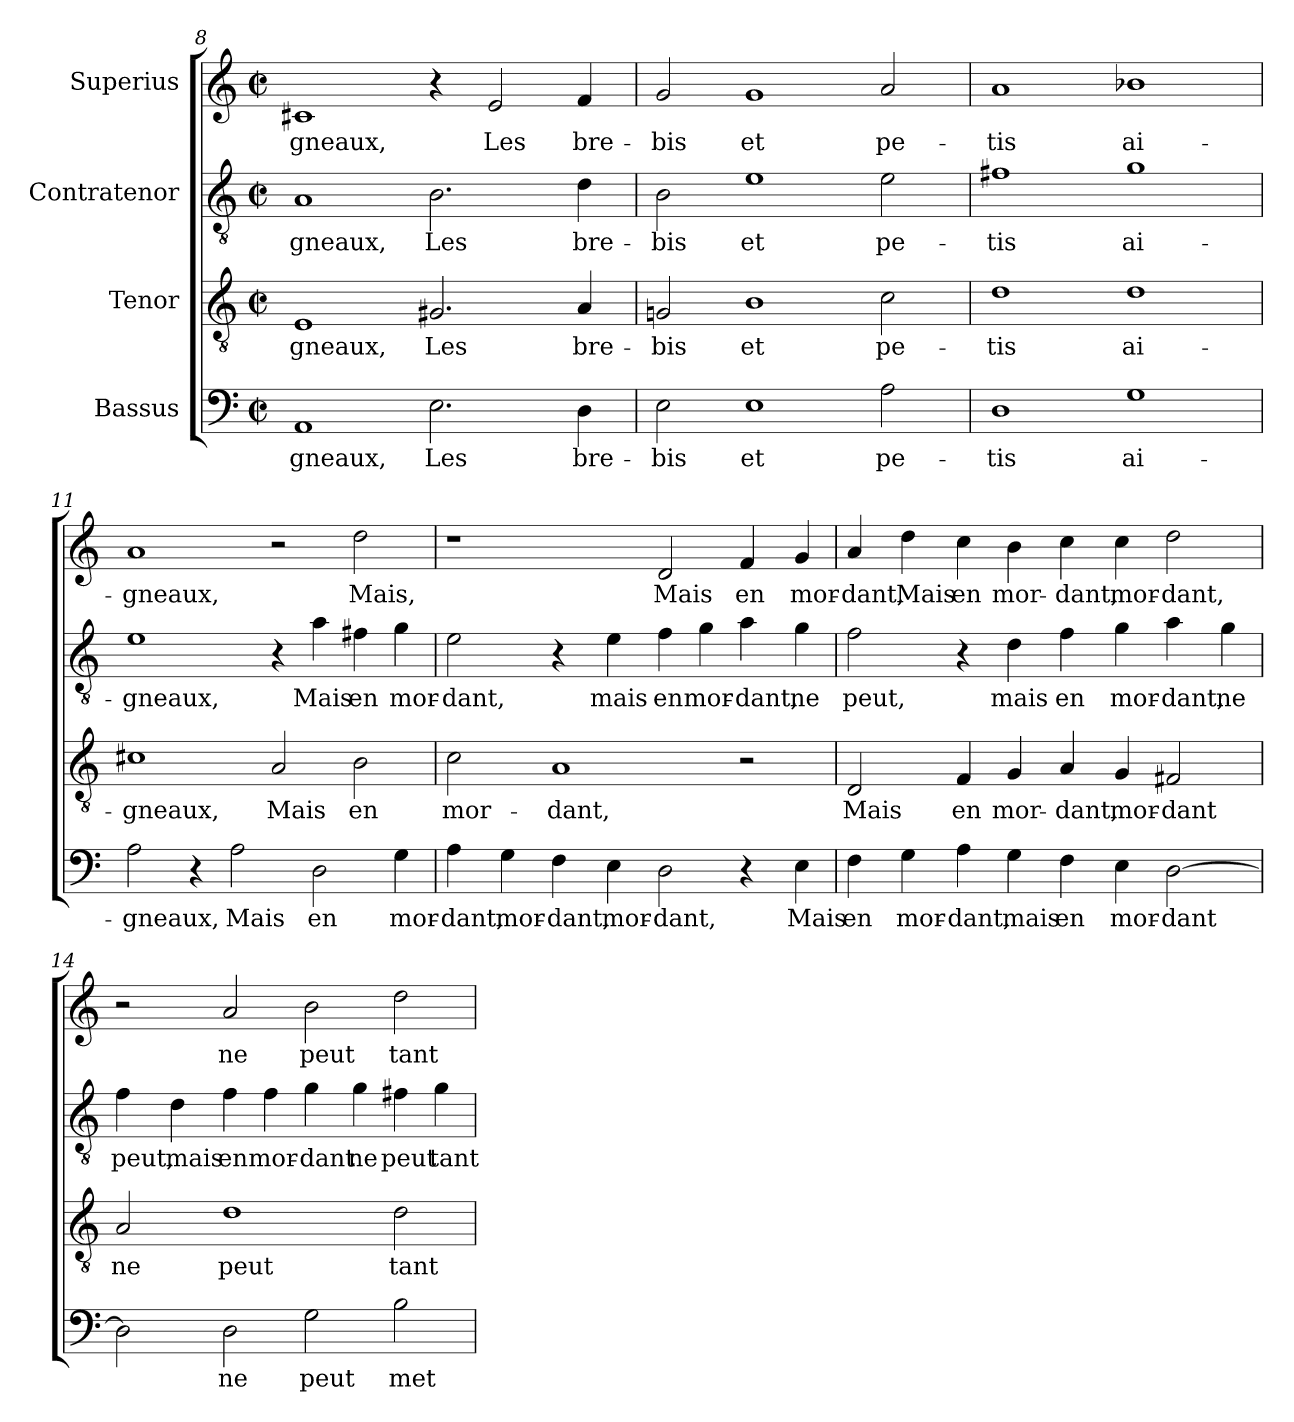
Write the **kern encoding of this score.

**kern	**text	**kern	**text	**kern	**text	**kern	**text
*part4	*part4	*part3	*part3	*part2	*part2	*part1	*part1
*staff4	*staff4	*staff3	*staff3	*staff2	*staff2	*staff1	*staff1
*I"Bassus	*	*I"Tenor	*	*I"Contratenor	*	*I"Superius	*
!!LO:LB:g=z
*clefF4	*	*clefGv2	*	*clefGv2	*	*clefG2	*
*k[]	*	*k[]	*	*k[]	*	*k[]	*
*C:	*	*C:	*	*C:	*	*C:	*
*M2/2	*	*M2/2	*	*M2/2	*	*M2/2	*
*met(c|)	*	*met(c|)	*	*met(c|)	*	*met(c|)	*
=8	=8	=8	=8	=8	=8	=8	=8
1AA/	-gneaux,	1E/	-gneaux,	1A/	-gneaux,	1c#X/	-gneaux,
2.E\	Les	2.G#X/	Les	2.B\	Les	4r	.
.	.	.	.	.	.	2e/	Les
4D\	bre-	4A/	bre-	4d\	bre-	4f/	bre-
=9	=9	=9	=9	=9	=9	=9	=9
2E\	-bis	2Gn/	-bis	2B\	-bis	2g/	-bis
1E\	et	1B\	et	1e\	et	1g/	et
2A\	pe-	2c\	pe-	2e\	pe-	2a/	pe-
=10	=10	=10	=10	=10	=10	=10	=10
1D\	-tis	1d\	-tis	1f#X\	-tis	1a/	-tis
1G\	ai-	1d\	ai-	1g\	ai-	1b-X\	ai-
=11	=11	=11	=11	=11	=11	=11	=11
2A\	-gneaux,	1c#X\	-gneaux,	1e\	-gneaux,	1a/	-gneaux,
4r	.	.	.	.	.	.	.
2A\	Mais	.	.	.	.	.	.
.	.	2A/	Mais	4r	.	2r	.
2D\	en	.	.	4a\	Mais	.	.
.	.	2B\	en	4f#X\	en	2dd\	Mais,
4G\	mor-	.	.	4g\	mor-	.	.
=12	=12	=12	=12	=12	=12	=12	=12
4A\	-dant,	2c\	mor-	2e\	-dant,	1r	.
4G\	mor-	.	.	.	.	.	.
4F\	-dant,	1A/	-dant,	4r	.	.	.
4E\	mor-	.	.	4e\	mais	.	.
2D\	-dant,	.	.	4f\	en	2d/	Mais
.	.	.	.	4g\	mor-	.	.
4r	.	2r	.	4a\	-dant,	4f/	en
4E\	Mais	.	.	4g\	ne	4g/	mor-
!!LO:LB:g=z
=13	=13	=13	=13	=13	=13	=13	=13
4F\	en	2D/	Mais	2f\	peut,	4a/	-dant,
4G\	mor-	.	.	.	.	4dd\	Mais
4A\	-dant,	4F/	en	4r	.	4cc\	en
4G\	mais	4G/	mor-	4d\	mais	4b\	mor-
4F\	en	4A/	-dant,	4f\	en	4cc\	-dant,
4E\	mor-	4G/	mor-	4g\	mor-	4cc\	mor-
[2D\	-dant	2F#X/	-dant	4a\	-dant,	2dd\	-dant,
.	.	.	.	4g\	ne	.	.
=14	=14	=14	=14	=14	=14	=14	=14
2D\]	.	2A/	ne	4f\	peut,	2r	.
.	.	.	.	4d\	mais	.	.
2D\	ne	1d\	peut	4f\	en	2a/	ne
.	.	.	.	4f\	mor-	.	.
2G\	peut	.	.	4g\	-dant	2b\	peut
.	.	.	.	4g\	ne	.	.
2B\	met-	2d\	tant	4f#\	peut	2dd\	tant
.	.	.	.	4g\	tant	.	.
=	=	=	=	=	=	=	=
*-	*-	*-	*-	*-	*-	*-	*-
